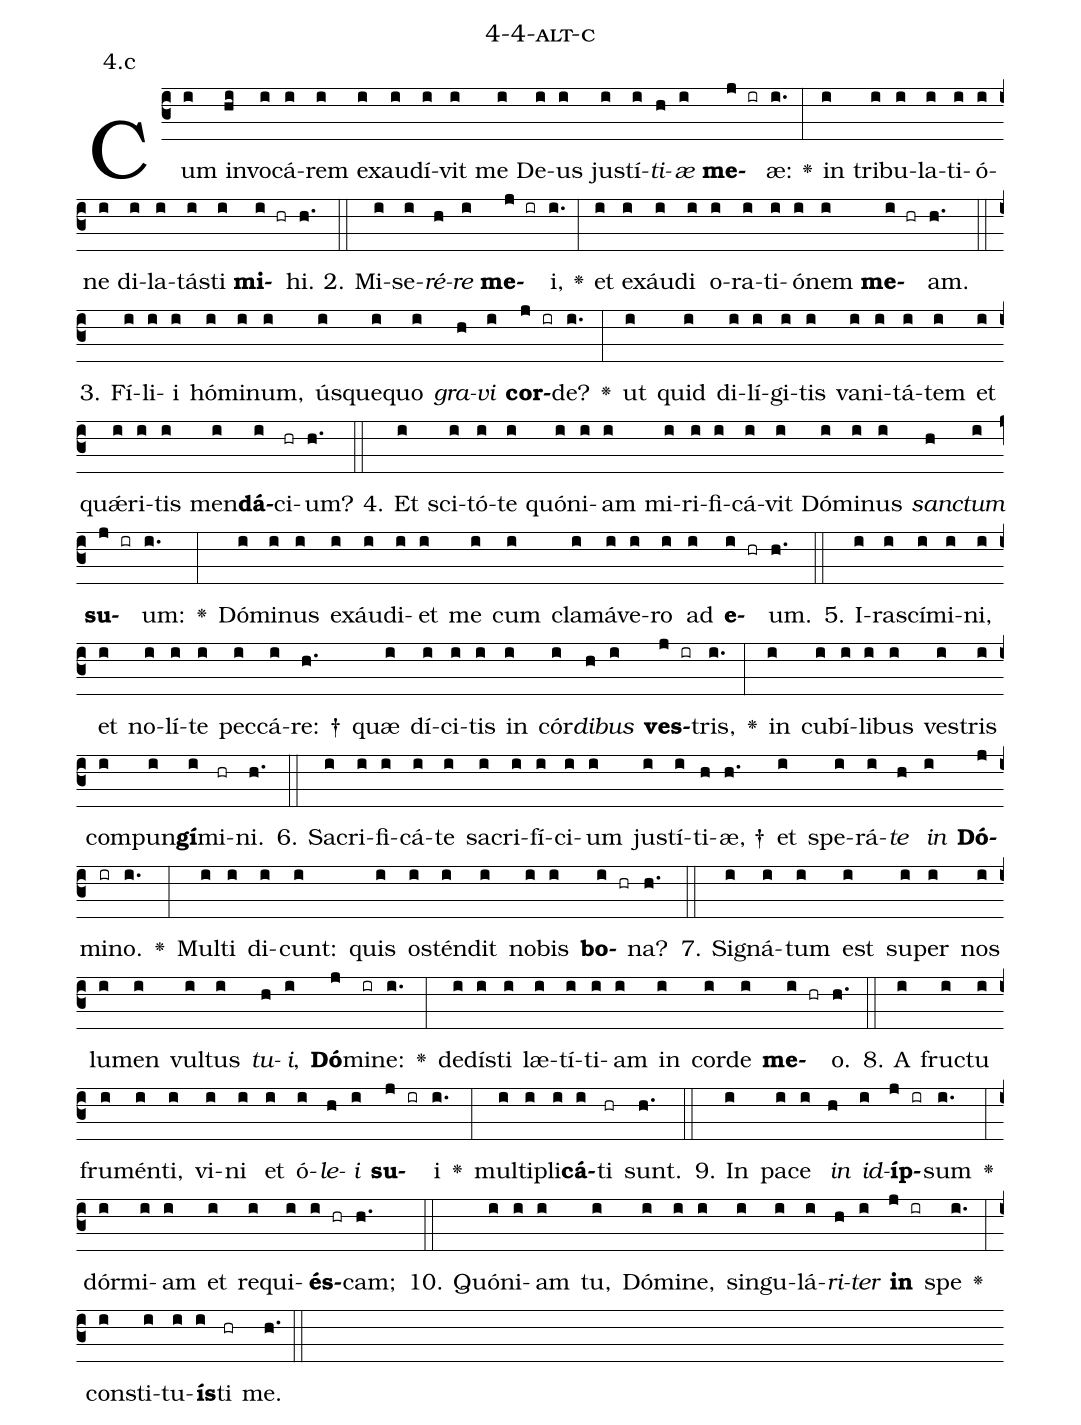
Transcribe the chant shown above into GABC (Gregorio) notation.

name: 4-4-alt-c;
annotation: 4.c;
%%
(c3)Cum(i) in(hi)vo(i)cá(i)rem(i) ex(i)au(i)dí(i)vit(i) me(i) De(i)us(i) jus(i)tí(i)<i>ti</i>(h)<i>æ</i>(i) <b>me</b>(j ir)æ:(i.) <v>\greheightstar</v>(:) in(i) tri(i)bu(i)la(i)ti(i)ó(i)ne(i) di(i)la(i)tás(i)ti(i) <b>mi</b>(i hr)hi.(h.) (::)
2. Mi(i)se(i)<i>ré</i>(h)<i>re</i>(i) <b>me</b>(j ir)i,(i.) <v>\greheightstar</v>(:) et(i) ex(i)áu(i)di(i) o(i)ra(i)ti(i)ó(i)nem(i) <b>me</b>(i hr)am.(h.) (::)
3. Fí(i)li(i)i(i) hó(i)mi(i)num,(i) ús(i)que(i)quo(i) <i>gra</i>(h)<i>vi</i>(i) <b>cor</b>(j ir)de?(i.) <v>\greheightstar</v>(:) ut(i) quid(i) di(i)lí(i)gi(i)tis(i) va(i)ni(i)tá(i)tem(i) et(i) quǽ(i)ri(i)tis(i) men(i)<b>dá</b>(i)ci(hr)um?(h.) (::)
4. Et(i) sci(i)tó(i)te(i) quón(i)i(i)am(i) mi(i)ri(i)fi(i)cá(i)vit(i) Dó(i)mi(i)nus(i) <i>sanc</i>(h)<i>tum</i>(i) <b>su</b>(j ir)um:(i.) <v>\greheightstar</v>(:) Dó(i)mi(i)nus(i) ex(i)áu(i)di(i)et(i) me(i) cum(i) cla(i)má(i)ve(i)ro(i) ad(i) <b>e</b>(i hr)um.(h.) (::)
5. I(i)ra(i)scí(i)mi(i)ni,(i) et(i) no(i)lí(i)te(i) pec(i)cá(i)re: †(h.) quæ(i) dí(i)ci(i)tis(i) in(i) cór(i)<i>di</i>(h)<i>bus</i>(i) <b>ves</b>(j ir)tris,(i.) <v>\greheightstar</v>(:) in(i) cu(i)bí(i)li(i)bus(i) ves(i)tris(i) com(i)pun(i)<b>gí</b>(i)mi(hr)ni.(h.) (::)
6. Sa(i)cri(i)fi(i)cá(i)te(i) sa(i)cri(i)fí(i)ci(i)um(i) jus(i)tí(i)ti(h)æ, †(h.) et(i) spe(i)rá(i)<i>te</i>(h) <i>in</i>(i) <b>Dó</b>(j)mi(ir)no.(i.) <v>\greheightstar</v>(:) Mul(i)ti(i) di(i)cunt:(i) quis(i) os(i)tén(i)dit(i) no(i)bis(i) <b>bo</b>(i hr)na?(h.) (::)
7. Si(i)gná(i)tum(i) est(i) su(i)per(i) nos(i) lu(i)men(i) vul(i)tus(i) <i>tu</i>(h)<i>i</i>,(i) <b>Dó</b>(j)mi(ir)ne:(i.) <v>\greheightstar</v>(:) de(i)dís(i)ti(i) læ(i)tí(i)ti(i)am(i) in(i) cor(i)de(i) <b>me</b>(i hr)o.(h.) (::)
8. A(i) fruc(i)tu(i) fru(i)mén(i)ti,(i) vi(i)ni(i) et(i) ó(i)<i>le</i>(h)<i>i</i>(i) <b>su</b>(j ir)i(i.) <v>\greheightstar</v>(:) mul(i)ti(i)pli(i)<b>cá</b>(i)ti(hr) sunt.(h.) (::)
9. In(i) pa(i)ce(i) <i>in</i>(h) <i>id</i>(i)<b>íp</b>(j ir)sum(i.) <v>\greheightstar</v>(:) dór(i)mi(i)am(i) et(i) re(i)qui(i)<b>és</b>(i hr)cam;(h.) (::)
10. Quón(i)i(i)am(i) tu,(i) Dó(i)mi(i)ne,(i) sin(i)gu(i)lá(i)<i>ri</i>(h)<i>ter</i>(i) <b>in</b>(j ir) spe(i.) <v>\greheightstar</v>(:) con(i)sti(i)tu(i)<b>ís</b>(i)ti(hr) me.(h.) (::)
